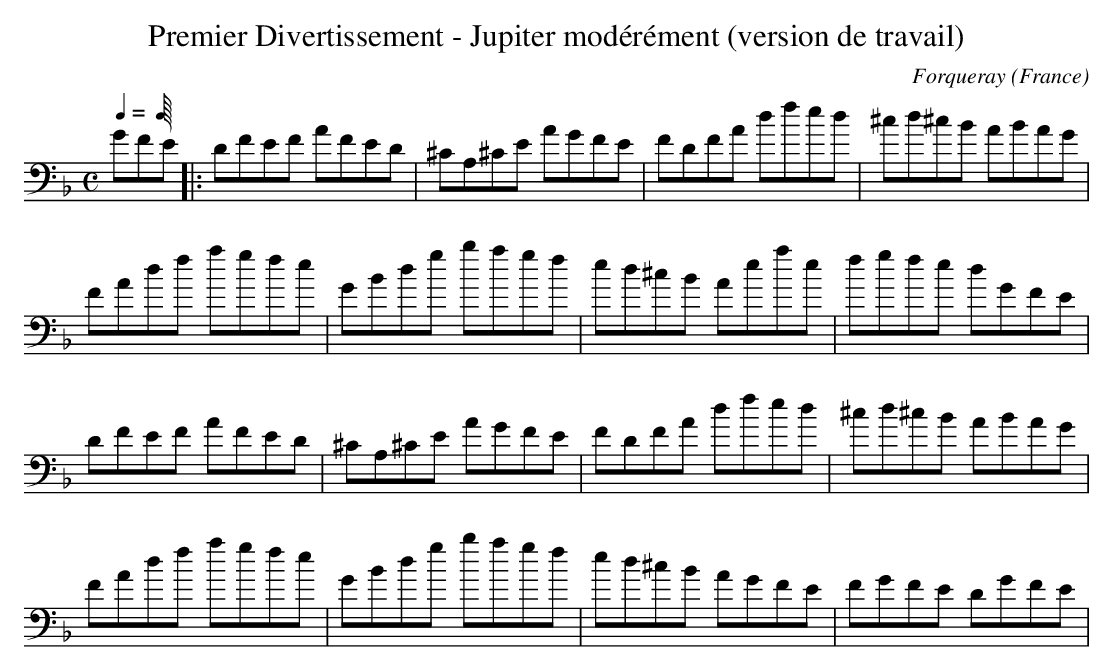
X:1
T:Premier Divertissement - Jupiter modérément (version de travail)
C:Forqueray
O:France
M:C
L:1/8
Q:1/47
K:Dm bass
GFE |: DFEF AFED | ^CA,^CE AGFE | FDFA dfed | ^cd^cB ABAG |
FAdf  agfe | GBdg bagf | ed^cB  Aeae | fgfe dGFE |
DFEF AFED | ^CA,^CE AGFE | FDFA dfed | ^cd^cB ABAG |
FAdf  agfe | GBdg bagf | ed^cB  AGFE | FGFE DGFE |
